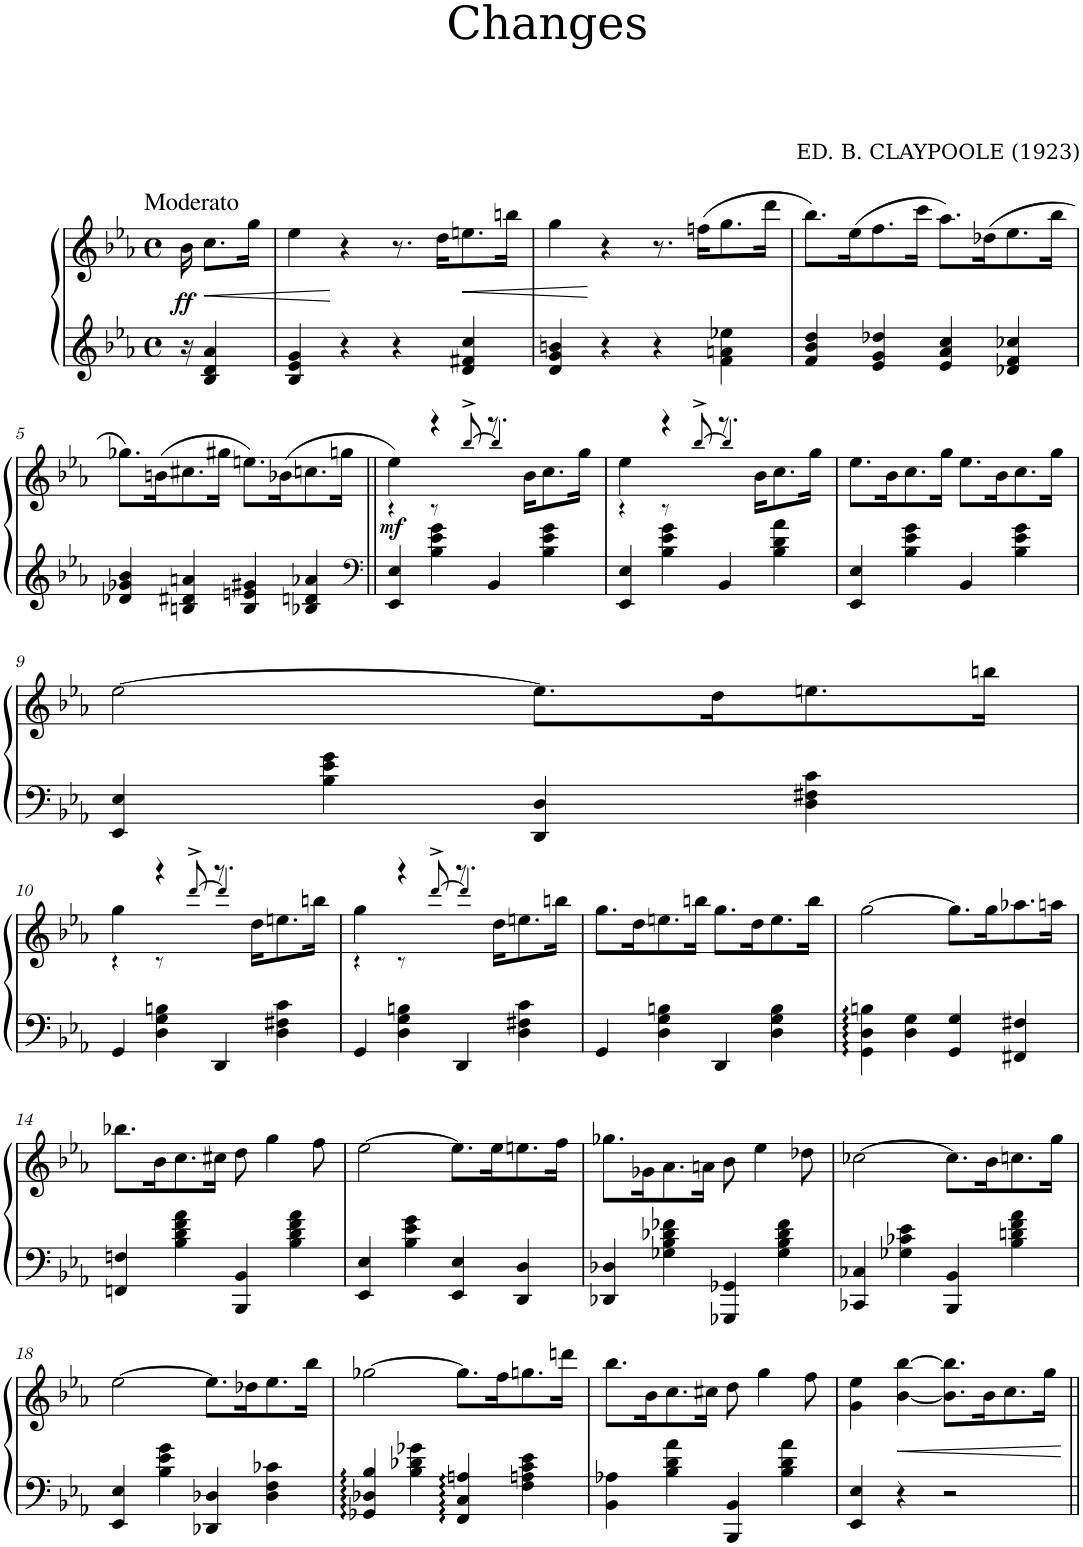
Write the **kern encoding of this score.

**kern	**kern	**dynam
*part1	*part1	*part1
*staff2	*staff1	*staff1/2
*I"Piano	*	*
*I'Pno.	*	*
*clefG2	*clefG2	*
*k[b-e-a-]	*k[b-e-a-]	*
*M4/4	*M4/4	*
*met(c)	*met(c)	*
=1	=1	=1
!	!LO:TX:a:t=Moderato	!
!	!	!LO:DY:b
16r	16b-\	ff
!	!	!LO:HP:b
4B-/ 4d/ 4a-/	8.cc\L	<
.	16gg\Jk	.
=2	=2	=2
4B-/ 4e-/ 4g/	4ee-\	.
4r	4r	[
4r	8.r	.
.	16dd\KL	.
!	!	!LO:HP:b
4d/ 4f#X/ 4cc/	8.een\	<
.	16bbn\Jk	.
=3	=3	=3
4d/ 4g/ 4bn/	4gg\	.
4r	4r	[
4r	8.r	.
.	(16ffn\KL	.
4f\ 4an\ 4ee-X\	8.gg\	.
.	16ddd\Jk	.
=4	=4	=4
4f/ 4b-/ 4dd/	8.bb-\L)	.
.	(16ee-\K	.
4e-/ 4g/ 4dd-X/	8.ff\	.
.	16ccc\Jk	.
4e-/ 4a-/ 4cc/	8.aa-\L)	.
.	(16dd-X\K	.
4d-X/ 4f/ 4cc-X/	8.ee-\	.
.	16bb-\Jk	.
!!LO:LB:g=z
=5	=5	=5
4d-X/ 4g-X/ 4b-/	8.gg-X\L)	.
.	(16bn\K	.
4Bn/ 4d#X/ 4an/	8.cc#X\	.
.	16gg#X\Jk	.
4B/ 4en/ 4g#X/	8.een\L)	.
.	(16b-X\K	.
4B-X/ 4dn/ 4a-X/	8.ccn\	.
.	16ggn\Jk	.
=6||	=6||	=6||
*clefF4	*	*
*	*^	*
!	!	!	!LO:DY:b
4EE-/ 4E-/	4ee-\)	4r	mf
4B-\ 4e-\ 4g\	4r	8r	.
.	.	[8bb-^!/	.
4BB-/	8.r	4bb-!/]	.
.	16b-\KL	.	.
4B-\ 4e-\ 4g\	8.cc\	4ryy	.
.	16gg\Jk	.	.
=7	=7	=7	=7
4EE-/ 4E-/	4ee-\	4r	.
4B-\ 4e-\ 4g\	4r	8r	.
.	.	[8bb-^!/	.
4BB-/	8.r	4bb-!/]	.
.	16b-\KL	.	.
4B-\ 4d\ 4a-\	8.cc\	4ryy	.
.	16gg\Jk	.	.
*	*v	*v	*
=8	=8	=8
4EE-/ 4E-/	8.ee-\L	.
.	16b-\K	.
4B-\ 4e-\ 4g\	8.cc\	.
.	16gg\Jk	.
4BB-/	8.ee-\L	.
.	16b-\K	.
4B-\ 4e-\ 4g\	8.cc\	.
.	16gg\Jk	.
!!LO:LB:g=z
=9	=9	=9
4EE-/ 4E-/	[2ee-\	.
4B-\ 4e-\ 4g\	.	.
4DD/ 4D/	8.ee-\L]	.
.	16dd\K	.
4D\ 4F#X\ 4c\	8.een\	.
.	16bbn\Jk	.
!!LO:LB:g=z
=10	=10	=10
*	*^	*
4GG/	4gg\	4r	.
4D\ 4G\ 4Bn\	4r	8r	.
.	.	[8ddd^!/	.
4DD/	8.r	4ddd!/]	.
.	16dd\KL	.	.
4D\ 4F#X\ 4c\	8.een\	4ryy	.
.	16bbn\Jk	.	.
=11	=11	=11	=11
4GG/	4gg\	4r	.
4D\ 4G\ 4Bn\	4r	8r	.
.	.	[8ddd^!/	.
4DD/	8.r	4ddd!/]	.
.	16dd\KL	.	.
4D\ 4F#X\ 4c\	8.een\	4ryy	.
.	16bbn\Jk	.	.
*	*v	*v	*
=12	=12	=12
4GG/	8.gg\L	.
.	16dd\K	.
4D\ 4G\ 4Bn\	8.een\	.
.	16bbn\Jk	.
4DD/	8.gg\L	.
.	16dd\K	.
4D\ 4G\ 4B\	8.ee\	.
.	16bb\Jk	.
=13	=13	=13
4GG\ 4D\ 4Bn\	[2gg\	.
4D\ 4G\	.	.
4GG/ 4G/	8.gg\L]	.
.	16gg\K	.
4FF#X/ 4F#X/	8.aa-X\	.
.	16aan\Jk	.
!!LO:LB:g=z
=14	=14	=14
4FFn/ 4Fn/	8.bb-X\L	.
.	16b-\K	.
4B-\ 4d\ 4f\ 4a-\	8.cc\	.
.	16cc#X\Jk	.
4BBB-/ 4BB-/	8dd\	.
.	4gg\	.
4B-\ 4d\ 4f\ 4a-\	.	.
.	8ff\	.
=15	=15	=15
4EE-/ 4E-/	[2ee-\	.
4B-\ 4e-\ 4g\	.	.
4EE-/ 4E-/	8.ee-\L]	.
.	16ee-\K	.
4DD/ 4D/	8.een\	.
.	16ff\Jk	.
=16	=16	=16
4DD-X/ 4D-X/	8.gg-X\L	.
.	16g-X\K	.
4G-X\ 4B-\ 4d-X\ 4f-X\	8.a-\	.
.	16an\Jk	.
4GGG-X/ 4GG-X/	8b-\	.
.	4ee-\	.
4G-\ 4B-\ 4d-\ 4f-\	.	.
.	8dd-X\	.
=17	=17	=17
4CC-X/ 4C-X/	[2cc-X\	.
4G-X\ 4c-X\ 4e-\	.	.
4BBB-/ 4BB-/	8.cc-\L]	.
.	16b-\K	.
4B-\ 4dn\ 4f\ 4a-\	8.ccn\	.
.	16gg\Jk	.
!!LO:LB:g=z
=18	=18	=18
4EE-/ 4E-/	[2ee-\	.
4B-\ 4e-\ 4g\	.	.
4DD-X/ 4D-X/	8.ee-\L]	.
.	16dd-X\K	.
4D-\ 4F\ 4c-X\	8.ee-\	.
.	16bb-\Jk	.
=19	=19	=19
4GG-X/ 4D-X/ 4B-/	[2gg-X\	.
4B-\ 4d-X\ 4g-X\	.	.
4FF/ 4C/ 4An/	8.gg-\L]	.
.	16ff\K	.
4F\ 4An\ 4c\ 4e-\	8.ggn\	.
.	16dddn\Jk	.
=20	=20	=20
4BB-\ 4A-X\	8.bb-\L	.
.	16b-\K	.
4B-\ 4d\ 4a-\	8.cc\	.
.	16cc#X\Jk	.
4BBB-/ 4BB-/	8dd\	.
.	4gg\	.
4B-\ 4d\ 4a-\	.	.
.	8ff\	.
=21	=21	=21
4EE-/ 4E-/	4g\ 4ee-\	.
!	!	!LO:HP:b
4r	[4b-\ [4bb-\	<
2r	8.b-\] 8.bb-\]L	.
.	16b-\K	.
.	8.cc\	.
.	16gg\Jk	.
.	.	[
=||	=||	=||
*-	*-	*-
